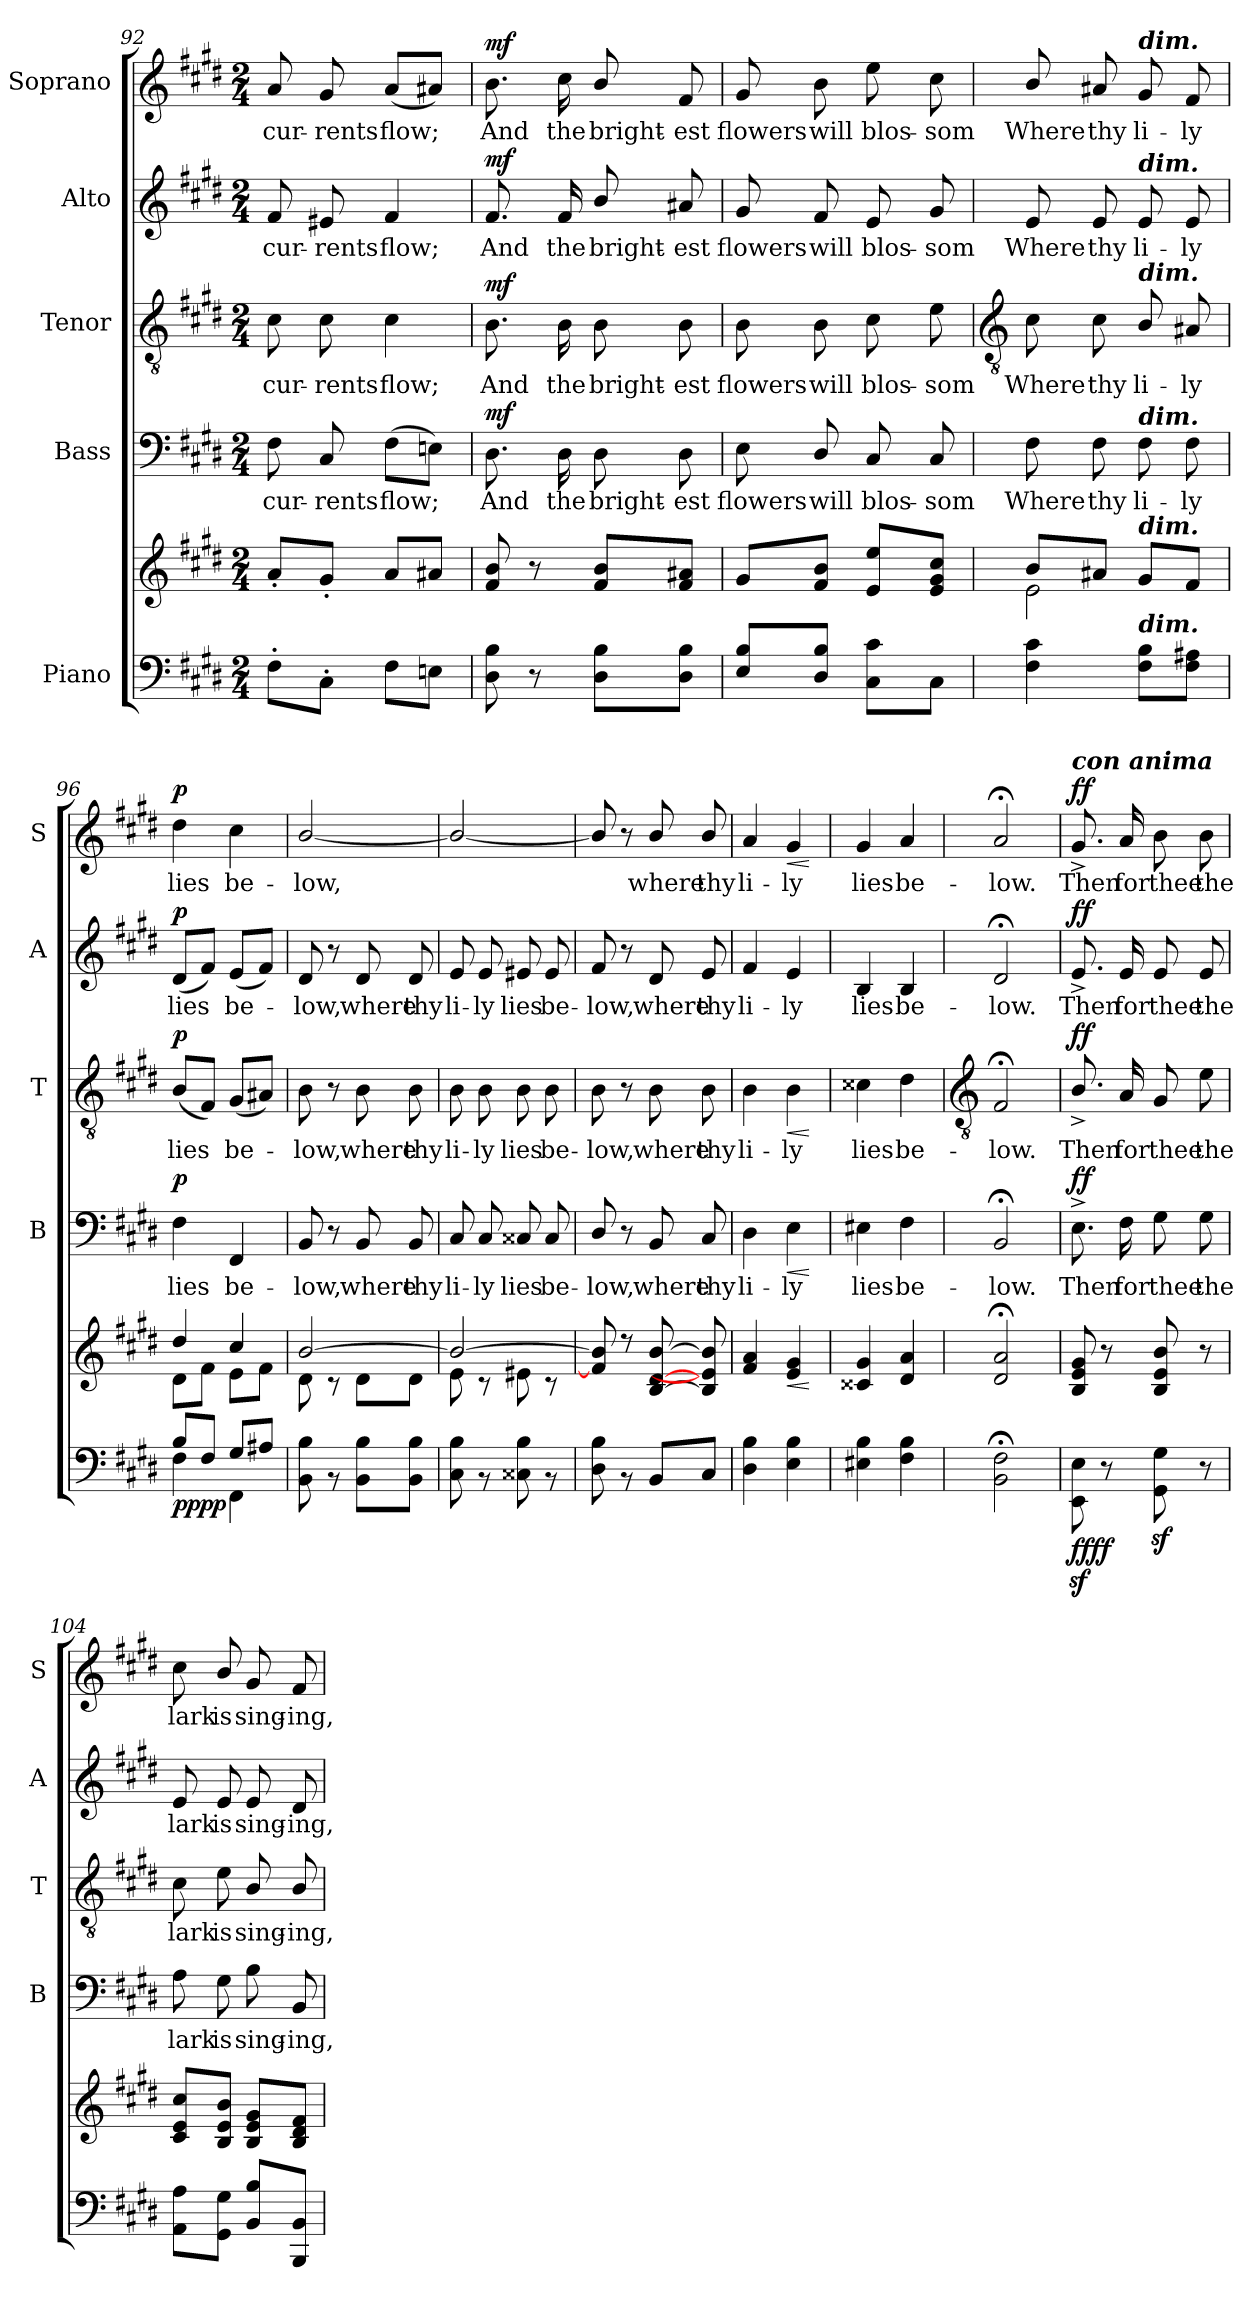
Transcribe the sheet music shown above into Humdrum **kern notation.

**kern	**kern	**dynam	**kern	**text	**dynam	**kern	**text	**dynam	**kern	**text	**dynam	**kern	**text	**dynam
*part5	*part5	*part5	*part4	*part4	*part4	*part3	*part3	*part3	*part2	*part2	*part2	*part1	*part1	*part1
*staff6	*staff5	*staff5/6	*staff4	*staff4	*staff4	*staff3	*staff3	*staff3	*staff2	*staff2	*staff2	*staff1	*staff1	*staff1
*I"Piano	*	*	*I"Bass	*	*	*I"Tenor	*	*	*I"Alto	*	*	*I"Soprano	*	*
*	*	*	*I'B	*	*	*I'T	*	*	*I'A	*	*	*I'S	*	*
*clefF4	*clefG2	*	*clefF4	*	*	*clefGv2	*	*	*clefG2	*	*	*clefG2	*	*
*k[f#c#g#d#]	*k[f#c#g#d#]	*	*k[f#c#g#d#]	*	*	*k[f#c#g#d#]	*	*	*k[f#c#g#d#]	*	*	*k[f#c#g#d#]	*	*
*E:	*E:	*	*E:	*	*	*E:	*	*	*E:	*	*	*E:	*	*
*M2/4	*M2/4	*	*M2/4	*	*	*M2/4	*	*	*M2/4	*	*	*M2/4	*	*
=92	=92	=92	=92	=92	=92	=92	=92	=92	=92	=92	=92	=92	=92	=92
!	!	!	!	!LO:LY:b	!	!	!LO:LY:b	!	!	!LO:LY:b	!	!	!LO:LY:b	!
8F#'L	8a'L	.	8F#	cur-	.	8c#	cur-	.	8f#	cur-	.	8a	cur-	.
!	!	!	!	!LO:LY:b	!	!	!LO:LY:b	!	!	!LO:LY:b	!	!	!LO:LY:b	!
8C#'J	8g#'J	.	8C#	-rents	.	8c#	-rents	.	8e#X	-rents	.	8g#	-rents	.
!	!	!	!	!LO:LY:b	!	!	!LO:LY:b	!	!	!LO:LY:b	!	!	!LO:LY:b	!
8F#L	8aL	.	(>8F#L	flow;	.	4c#	flow;	.	4f#	flow;	.	(<8aL	flow;	.
8EnJ	8a#XJ	.	8EnJ)	.	.	.	.	.	.	.	.	8a#XJ)	.	.
=93	=93	=93	=93	=93	=93	=93	=93	=93	=93	=93	=93	=93	=93	=93
!	!	!LO:DY:b=2	!	!LO:LY:b	!	!	!LO:LY:b	!	!	!LO:LY:b	!	!	!LO:LY:b	!
!	!	!LO:DY:n=1:b	!	!	!LO:DY:b	!	!	!LO:DY:b	!	!	!LO:DY:b	!	!	!LO:DY:b
8D# 8B	8f# 8b	mf mf	8.D#	And	mf	8.B	And	mf	8.f#	And	mf	8.b	And	mf
8r	8r	.	.	.	.	.	.	.	.	.	.	.	.	.
!	!	!	!	!LO:LY:b	!	!	!LO:LY:b	!	!	!LO:LY:b	!	!	!LO:LY:b	!
.	.	.	16D#	the	.	16B	the	.	16f#	the	.	16cc#	the	.
!	!	!	!	!LO:LY:b	!	!	!LO:LY:b	!	!	!LO:LY:b	!	!	!LO:LY:b	!
8D# 8BL	8f#/ 8b/L	.	8D#	bright-	.	8B	bright-	.	8b/	bright-	.	8b/	bright-	.
!	!	!	!	!LO:LY:b	!	!	!LO:LY:b	!	!	!LO:LY:b	!	!	!LO:LY:b	!
8D# 8BJ	8f# 8a#XJ	.	8D#	-est	.	8B	-est	.	8a#X	-est	.	8f#	-est	.
=94	=94	=94	=94	=94	=94	=94	=94	=94	=94	=94	=94	=94	=94	=94
!	!	!	!	!LO:LY:b	!	!	!LO:LY:b	!	!	!LO:LY:b	!	!	!LO:LY:b	!
8E 8BL	8g#L	.	8E	flowers	.	8B	flowers	.	8g#	flowers	.	8g#	flowers	.
!	!	!	!	!LO:LY:b	!	!	!LO:LY:b	!	!	!LO:LY:b	!	!	!LO:LY:b	!
8D#/ 8B/J	8f# 8bJ	.	8D#/	will	.	8B	will	.	8f#	will	.	8b	will	.
!	!	!	!	!LO:LY:b	!	!	!LO:LY:b	!	!	!LO:LY:b	!	!	!LO:LY:b	!
8C# 8c#L	8e 8eeL	.	8C#	blos-	.	8c#	blos-	.	8e	blos-	.	8ee	blos-	.
!	!	!	!	!LO:LY:b	!	!	!LO:LY:b	!	!	!LO:LY:b	!	!	!LO:LY:b	!
8C#J	8e 8g# 8cc#J	.	8C#	-som	.	8e	-som	.	8g#	-som	.	8cc#	-som	.
!!LO:LB:g=z
=95	=95	=95	=95	=95	=95	=95	=95	=95	=95	=95	=95	=95	=95	=95
*	*	*	*	*	*	*clefGv2	*	*	*	*	*	*	*	*
!LO:N:vis=1	!	!	!	!LO:LY:b	!	!	!LO:LY:b	!	!	!LO:LY:b	!	!	!LO:LY:b	!
*^	*^	*	*	*	*	*	*	*	*	*	*	*	*	*
2ryy	4F#\ 4c#\	8b/L	2e\	.	8F#	Where	.	8c#	Where	.	8e	Where	.	8b/	Where	.
!	!	!	!	!	!	!LO:LY:b	!	!	!LO:LY:b	!	!	!LO:LY:b	!	!	!LO:LY:b	!
.	.	8a#X/J	.	.	8F#	thy	.	8c#	thy	.	8e	thy	.	8a#X	thy	.
!	!	!	!	!	!	!	!	!	!	!	!	!	!	!LO:TX:a:Bi:t=dim.	!	!
!	!	!	!	!	!	!	!	!	!	!	!LO:TX:a:Bi:t=dim.	!	!	!	!	!
!	!	!	!	!	!	!	!	!LO:TX:a:Bi:t=dim.	!	!	!	!	!	!	!	!
!	!	!	!	!	!LO:TX:a:Bi:t=dim.	!	!	!	!	!	!	!	!	!	!	!
!	!	!LO:TX:a:Bi:t=dim.	!	!	!	!	!	!	!	!	!	!	!	!	!	!
!	!LO:TX:a:Bi:t=dim.	!	!	!	!	!	!	!	!	!	!	!	!	!	!	!
!	!	!	!	!	!	!LO:LY:b	!	!	!LO:LY:b	!	!	!LO:LY:b	!	!	!LO:LY:b	!
.	8F#\ 8B\L	8g#/L	.	.	8F#	li-	.	8B/	li-	.	8e	li-	.	8g#	li-	.
!	!	!	!	!	!	!LO:LY:b	!	!	!LO:LY:b	!	!	!LO:LY:b	!	!	!LO:LY:b	!
.	8F#\ 8A#X\J	8f#/J	.	.	8F#	-ly	.	8A#X	-ly	.	8e	-ly	.	8f#	-ly	.
=96	=96	=96	=96	=96	=96	=96	=96	=96	=96	=96	=96	=96	=96	=96	=96	=96
!	!	!	!	!LO:DY:b=2	!	!LO:LY:b	!	!	!LO:LY:b	!	!	!LO:LY:b	!	!	!LO:LY:b	!
!	!	!	!	!LO:DY:n=1:b=2	!	!	!	!	!	!	!	!	!	!	!	!
!	!	!	!	!LO:DY:n=2:b	!	!	!	!	!	!	!	!	!	!	!	!
!	!	!	!	!LO:DY:n=3:b	!	!	!LO:DY:b	!	!	!LO:DY:b	!	!	!LO:DY:b	!	!	!LO:DY:b
8B/L	4F#\	4dd#/	8d#\L	p p p p	4F#	lies	p	(<8BL	lies	p	(<8d#L	lies	p	4dd#	lies	p
8F#/J	.	.	8f#\J	.	.	.	.	8F#J)	.	.	8f#J)	.	.	.	.	.
!	!	!	!	!	!	!LO:LY:b	!	!	!LO:LY:b	!	!	!LO:LY:b	!	!	!LO:LY:b	!
8G#/L	4FF#\	4cc#/	8e\L	.	4FF#	be-	.	(<8G#L	be-	.	(<8eL	be-	.	4cc#	be-	.
8A#X/J	.	.	8f#\J	.	.	.	.	8A#XJ)	.	.	8f#J)	.	.	.	.	.
=97	=97	=97	=97	=97	=97	=97	=97	=97	=97	=97	=97	=97	=97	=97	=97	=97
!	!	!	!	!	!	!LO:LY:b	!	!	!LO:LY:b	!	!	!LO:LY:b	!	!	!LO:LY:b	!
2ryy	8BB\ 8B\	[2b/	8d#\	.	8BB	-low,	.	8B	low,	.	8d#	low,	.	[2b/	-low,	.
.	8r	.	8r	.	8r	.	.	8r	.	.	8r	.	.	.	.	.
!	!	!	!	!	!	!LO:LY:b	!	!	!LO:LY:b	!	!	!LO:LY:b	!	!	!	!
.	8BB\ 8B\L	.	8d#\L	.	8BB	where	.	8B	where	.	8d#	where	.	.	.	.
!	!	!	!	!	!	!LO:LY:b	!	!	!LO:LY:b	!	!	!LO:LY:b	!	!	!	!
.	8BB\ 8B\J	.	8d#\J	.	8BB	thy	.	8B	thy	.	8d#	thy	.	.	.	.
=98	=98	=98	=98	=98	=98	=98	=98	=98	=98	=98	=98	=98	=98	=98	=98	=98
!	!	!	!	!	!	!LO:LY:b	!	!	!LO:LY:b	!	!	!LO:LY:b	!	!	!	!
2ryy	8C#\ 8B\	2b/_	8e\	.	8C#	li-	.	8B	li-	.	8e	li-	.	2b/_	.	.
!	!	!	!	!	!	!LO:LY:b	!	!	!LO:LY:b	!	!	!LO:LY:b	!	!	!	!
.	8r	.	8r	.	8C#	-ly	.	8B	-ly	.	8e	-ly	.	.	.	.
!	!	!	!	!	!	!LO:LY:b	!	!	!LO:LY:b	!	!	!LO:LY:b	!	!	!	!
.	8C##X\ 8B\	.	8e#X\	.	8C##X	lies	.	8B	lies	.	8e#X	lies	.	.	.	.
!	!	!	!	!	!	!LO:LY:b	!	!	!LO:LY:b	!	!	!LO:LY:b	!	!	!	!
.	8r	.	8r	.	8C##	be-	.	8B	be-	.	8e#	be-	.	.	.	.
=99	=99	=99	=99	=99	=99	=99	=99	=99	=99	=99	=99	=99	=99	=99	=99	=99
!	!	!	!	!	!	!LO:LY:b	!	!	!LO:LY:b	!	!	!LO:LY:b	!	!	!	!
2ryy	8D#\ 8B\	8f#/] 8b/]	2ryy	.	8D#/	-low,	.	8B	-low,	.	8f#	-low,	.	8b/]	.	.
.	8r	8r	.	.	8r	.	.	8r	.	.	8r	.	.	8r	.	.
!	!	!	!	!	!	!LO:LY:b	!	!	!LO:LY:b	!	!	!LO:LY:b	!	!	!LO:LY:b	!
.	8BB/L	[8B/ [8d#/ [8b/	.	.	8BB	where	.	8B	where	.	8d#	where	.	8b/	where	.
!	!	!	!	!	!	!LO:LY:b	!	!	!LO:LY:b	!	!	!LO:LY:b	!	!	!LO:LY:b	!
.	8C#/J	8B/] 8e/] 8b/]	.	.	8C#	thy	.	8B	thy	.	8e	thy	.	8b/	thy	.
=100	=100	=100	=100	=100	=100	=100	=100	=100	=100	=100	=100	=100	=100	=100	=100	=100
!	!	!	!	!	!	!LO:LY:b	!	!	!LO:LY:b	!	!	!LO:LY:b	!	!	!LO:LY:b	!
2ryy	4D#\ 4B\	4f#/ 4a/	2ryy	.	4D#	li-	.	4B	li-	.	4f#	li-	.	4a	li-	.
!	!	!	!	!LO:HP:b	!	!LO:LY:b	!LO:HP:b	!	!LO:LY:b	!LO:HP:b	!	!LO:LY:b	!	!	!LO:LY:b	!LO:HP:b
.	4E\ 4B\	4e/ 4g#/	.	<	4E	-ly	<	4B	-ly	<	4e	-ly	.	4g#	-ly	<
*v	*v	*	*	*	*	*	*	*	*	*	*	*	*	*	*	*
*	*v	*v	*	*	*	*	*	*	*	*	*	*	*	*	*
.	.	[	.	.	[	.	.	[	.	.	.	.	.	[
=101	=101	=101	=101	=101	=101	=101	=101	=101	=101	=101	=101	=101	=101	=101
*^	*^	*	*	*	*	*	*	*	*	*	*	*	*	*
!	!	!	!	!	!	!LO:LY:b	!	!	!LO:LY:b	!	!	!LO:LY:b	!	!	!LO:LY:b	!
2ryy	4E#X\ 4B\	4c##X/ 4g#/	2ryy	.	4E#X	lies	.	4c##X	lies	.	4B	lies	.	4g#	lies	.
!	!	!	!	!	!	!LO:LY:b	!	!	!LO:LY:b	!	!	!LO:LY:b	!	!	!LO:LY:b	!
.	4F#\ 4B\	4d#/ 4a/	.	.	4F#	be-	.	4d#	be-	.	4B	be-	.	4a	be-	.
*v	*v	*	*	*	*	*	*	*	*	*	*	*	*	*	*	*
*	*v	*v	*	*	*	*	*	*	*	*	*	*	*	*	*
!!LO:LB:g=z
=102	=102	=102	=102	=102	=102	=102	=102	=102	=102	=102	=102	=102	=102	=102
*	*	*	*	*	*	*clefGv2	*	*	*	*	*	*	*	*
*^	*	*	*	*	*	*	*	*	*	*	*	*	*	*
!	!	!	!	!	!LO:LY:b	!	!	!LO:LY:b	!	!	!LO:LY:b	!	!	!LO:LY:b	!
*v	*v	*	*	*	*	*	*	*	*	*	*	*	*	*	*
2BB;< 2F#;<	2d#;< 2a;<	.	2BB;<	-low.	.	2F#;<	-low.	.	2d#;<	-low.	.	2a;<	-low.	.
=103	=103	=103	=103	=103	=103	=103	=103	=103	=103	=103	=103	=103	=103	=103
!	!	!	!	!	!	!	!	!	!	!	!	!LO:TX:a:Bi:t=con anima	!	!
!	!	!LO:DY:b=2	!	!LO:LY:b	!	!	!LO:LY:b	!	!	!LO:LY:b	!	!	!LO:LY:b	!
!	!	!LO:DY:n=1:b	!	!	!LO:DY:b	!	!	!LO:DY:b	!	!	!LO:DY:b	!	!	!LO:DY:b
8EE\z> 8E\z>	8B 8e 8g#	ff ff	8.E^	Then	ff	8.B^/	Then	ff	8.e^	Then	ff	8.g#^	Then	ff
8r	8r	.	.	.	.	.	.	.	.	.	.	.	.	.
!	!	!	!	!LO:LY:b	!	!	!LO:LY:b	!	!	!LO:LY:b	!	!	!LO:LY:b	!
.	.	.	16F#	for	.	16A	for	.	16e	for	.	16a	for	.
!	!	!	!	!LO:LY:b	!	!	!LO:LY:b	!	!	!LO:LY:b	!	!	!LO:LY:b	!
8GG#\z> 8G#\z>	8B 8e 8b	.	8G#	thee	.	8G#	thee	.	8e	thee	.	8b	thee	.
!	!	!	!	!LO:LY:b	!	!	!LO:LY:b	!	!	!LO:LY:b	!	!	!LO:LY:b	!
8r	8r	.	8G#	the	.	8e	the	.	8e	the	.	8b	the	.
=104	=104	=104	=104	=104	=104	=104	=104	=104	=104	=104	=104	=104	=104	=104
!	!	!	!	!LO:LY:b	!	!	!LO:LY:b	!	!	!LO:LY:b	!	!	!LO:LY:b	!
8AA 8AL	8c#/ 8e/ 8cc#/L	.	8A	lark	.	8c#	lark	.	8e	lark	.	8cc#	lark	.
!	!	!	!	!LO:LY:b	!	!	!LO:LY:b	!	!	!LO:LY:b	!	!	!LO:LY:b	!
8GG# 8G#J	8B/ 8e/ 8b/J	.	8G#	is	.	8e	is	.	8e	is	.	8b/	is	.
!	!	!	!	!LO:LY:b	!	!	!LO:LY:b	!	!	!LO:LY:b	!	!	!LO:LY:b	!
8BB 8BL	8B 8e 8g#L	.	8B	sing-	.	8B/	sing-	.	8e	sing-	.	8g#	sing-	.
!	!	!	!	!LO:LY:b	!	!	!LO:LY:b	!	!	!LO:LY:b	!	!	!LO:LY:b	!
8BBB 8BBJ	8B 8d# 8f#J	.	8BB	-ing,	.	8B/	-ing,	.	8d#	-ing,	.	8f#	-ing,	.
=	=	=	=	=	=	=	=	=	=	=	=	=	=	=
*-	*-	*-	*-	*-	*-	*-	*-	*-	*-	*-	*-	*-	*-	*-
